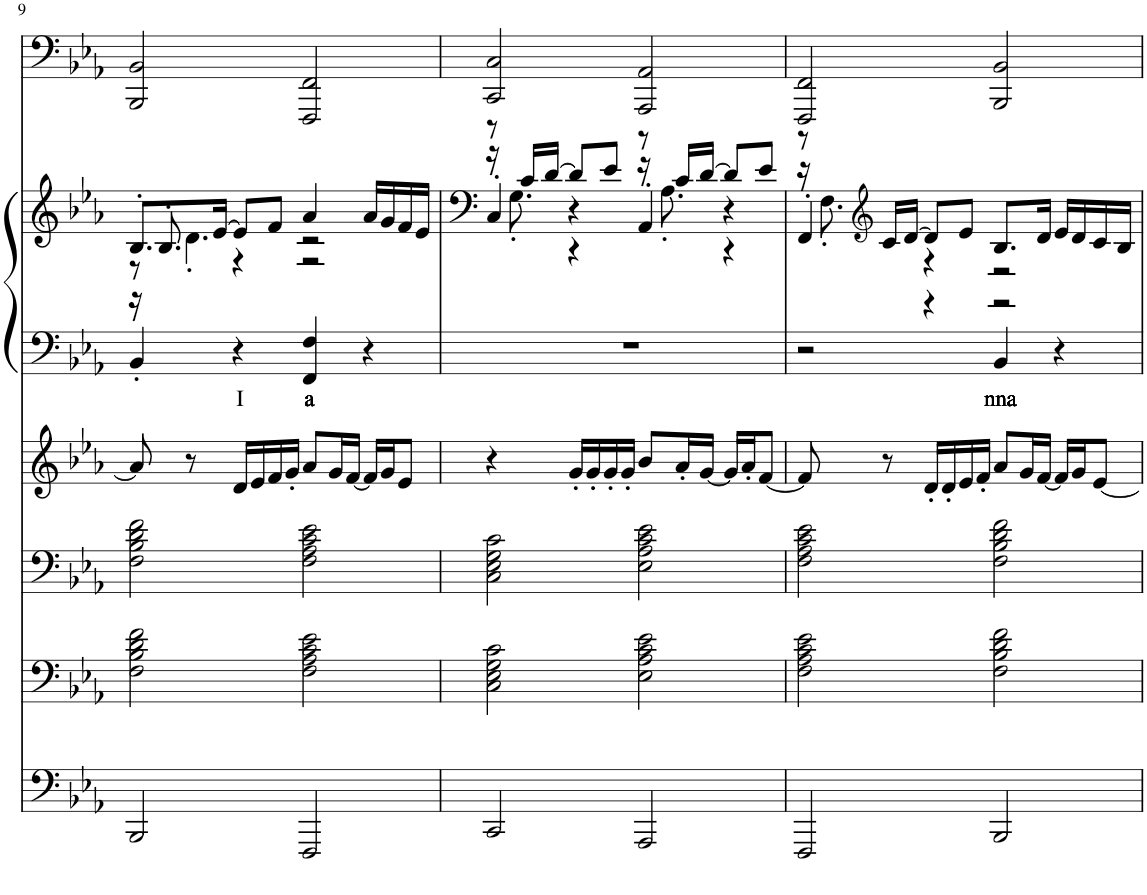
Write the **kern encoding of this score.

**kern	**kern	**kern	**kern	**kern	**text	**kern	**kern
*part6	*part5	*part4	*part3	*part2	*part2	*part2	*part1
*staff7	*staff6	*staff5	*staff4	*staff3	*staff3	*staff2	*staff1
*I"Grand Piano	*I"Strings 2	*I"Strings 1	*I"Tenor Sax	*I"Grand Piano	*	*	*I"Strings 1
*I'Pno	*I'Str	*I'Str	*I'T Sax	*I'Pno	*	*	*I'Str
!!LO:PB:g=z
*clefF4	*clefG2	*clefG2	*clefG2	*clefF4	*	*clefG2	*clefF4
*	*	*	*Trd8c14	*	*	*	*
*k[b-e-a-]	*k[b-e-a-]	*k[b-e-a-]	*k[b-e-a-]	*k[b-e-a-]	*	*k[b-e-a-]	*k[b-e-a-]
*M4/4	*M4/4	*M4/4	*M4/4	*M4/4	*	*M4/4	*M4/4
=9	=9	=9	=9	=9	=9	=9	=9
*	*	*	*	*	*	*^	*
*	*	*	*	*	*	*	*^	*
2BBB-/	2F\ 2B-\ 2d\ 2f\	2F\ 2B-\ 2d\ 2f\	8a-/]	4BB-'/	.	8.B-'/L	8r	16r	2BBB-/ 2BB-/
.	.	.	.	.	.	.	.	8.B-'/	.
.	.	.	8r	.	.	.	4.d'\	.	.
.	.	.	.	.	.	[16e-/Jk	.	.	.
!	!	!	!	!	!LO:LY:b	!	!	!	!
.	.	.	16d/LL	4r	I	8e-/L]	.	4r	.
.	.	.	16e-/	.	.	.	.	.	.
.	.	.	16f/	.	.	8f/J	.	.	.
.	.	.	16g'/JJ	.	.	.	.	.	.
!	!	!	!	!	!LO:LY:b	!	!	!	!
2FFF/	2F\ 2A-\ 2c\ 2e-\	2F\ 2A-\ 2c\ 2e-\	8a-/L	4FF/ 4F/	a	4a-/	2r	2r	2FFF/ 2FF/
.	.	.	16g/L	.	.	.	.	.	.
.	.	.	[16f/JJ	.	.	.	.	.	.
.	.	.	16f/LL]	4r	.	16a-/LL	.	.	.
.	.	.	16g/J	.	.	16g/	.	.	.
.	.	.	8e-/J	.	.	16f/	.	.	.
.	.	.	.	.	.	16e-/JJ	.	.	.
=10	=10	=10	=10	=10	=10	=10	=10	=10	=10
2CC/	2C\ 2E-\ 2G\ 2c\	2C\ 2E-\ 2G\ 2c\	4r	1r	.	8r	16r	4C'/	2CC/ 2C/
.	.	.	.	.	.	.	8.G'\	.	.
.	.	.	.	.	.	16c/LL	.	.	.
.	.	.	.	.	.	[16d/JJ	.	.	.
.	.	.	16g'/LL	.	.	8d/L]	4r	4r	.
.	.	.	16g'/	.	.	.	.	.	.
.	.	.	16g'/	.	.	8e-/J	.	.	.
.	.	.	16g'/JJ	.	.	.	.	.	.
2AAA-/	2E-\ 2A-\ 2c\ 2e-\	2E-\ 2A-\ 2c\ 2e-\	8b-/L	.	.	8r	16r	4AA-'/	2AAA-/ 2AA-/
.	.	.	.	.	.	.	8.A-'\	.	.
.	.	.	16a-'/L	.	.	16c/LL	.	.	.
.	.	.	[16g/JJ	.	.	[16d/JJ	.	.	.
.	.	.	16g/LL]	.	.	8d/L]	4r	4r	.
.	.	.	16a-'/J	.	.	.	.	.	.
.	.	.	[8f/J	.	.	8e-/J	.	.	.
=11	=11	=11	=11	=11	=11	=11	=11	=11	=11
2FFF/	2F\ 2A-\ 2c\ 2e-\	2F\ 2A-\ 2c\ 2e-\	8f/]	2r	.	8r	16r	4FF'/	2FFF/ 2FF/
.	.	.	.	.	.	.	8.F'\	.	.
*	*	*	*	*	*	*clefG2	*	*	*
.	.	.	8r	.	.	16c/LL	.	.	.
.	.	.	.	.	.	[16d/JJ	.	.	.
.	.	.	16d'/LL	.	.	8d/L]	4r	4r	.
.	.	.	16d'/	.	.	.	.	.	.
.	.	.	16e-/	.	.	8e-/J	.	.	.
.	.	.	16f'/JJ	.	.	.	.	.	.
!	!	!	!	!	!LO:LY:b	!	!	!	!
2BBB-/	2F\ 2B-\ 2d\ 2f\	2F\ 2B-\ 2d\ 2f\	8a-/L	4BB-/	nna	8.B-/L	2r	2r	2BBB-/ 2BB-/
.	.	.	16g/L	.	.	.	.	.	.
.	.	.	[16f/JJ	.	.	16d/Jk	.	.	.
.	.	.	16f/LL]	4r	.	16e-/LL	.	.	.
.	.	.	16g/J	.	.	16d/	.	.	.
.	.	.	[8e-/J	.	.	16c/	.	.	.
.	.	.	.	.	.	16B-/JJ	.	.	.
*	*	*	*	*	*	*v	*v	*v	*
=	=	=	=	=	=	=	=
*-	*-	*-	*-	*-	*-	*-	*-
